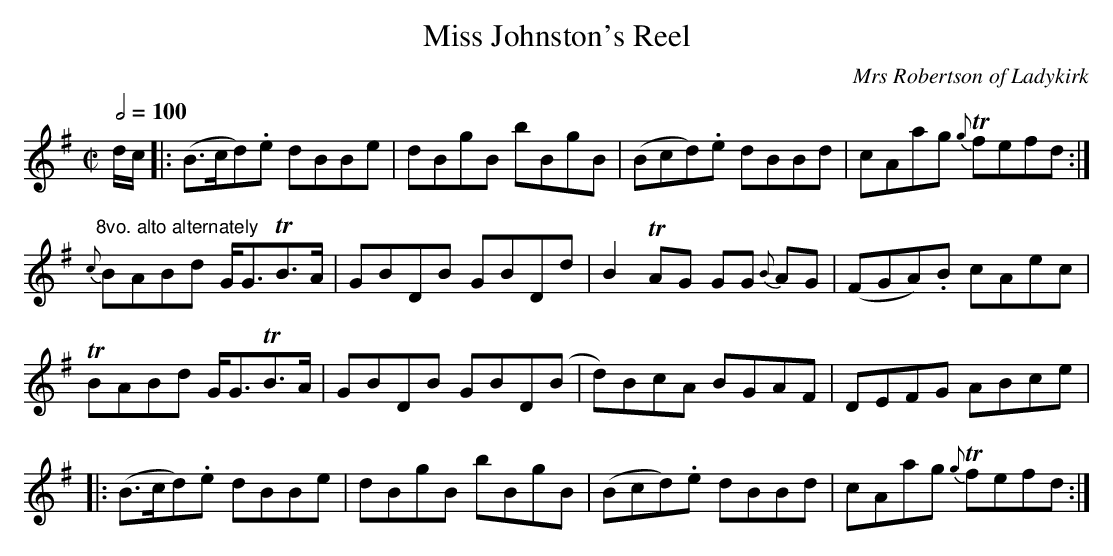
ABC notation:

X:1
T:Miss Johnston's Reel
C:Mrs Robertson of Ladykirk
M:C|
L:1/8
Q:1/2=100
K:E Minor
d/c/|:(B>cd).e dBBe   |dBgB bBgB |(Bcd).e dBBd    | cAag  {g}Tfefd:|
"8vo. alto alternately"
    {c}BABd    G<GTB>A|GBDB GBDd | B2TAG  GG {B}AG|(FGA).B    cAec |
      TBABd    G<GTB>A|GBDB GBD(B| d)BcA  BGAF    | DEFG      ABce |
    |:(B>cd).e dBBe   |dBgB bBgB |(Bcd).e dBBd    | cAag  {g}Tfefd:|
